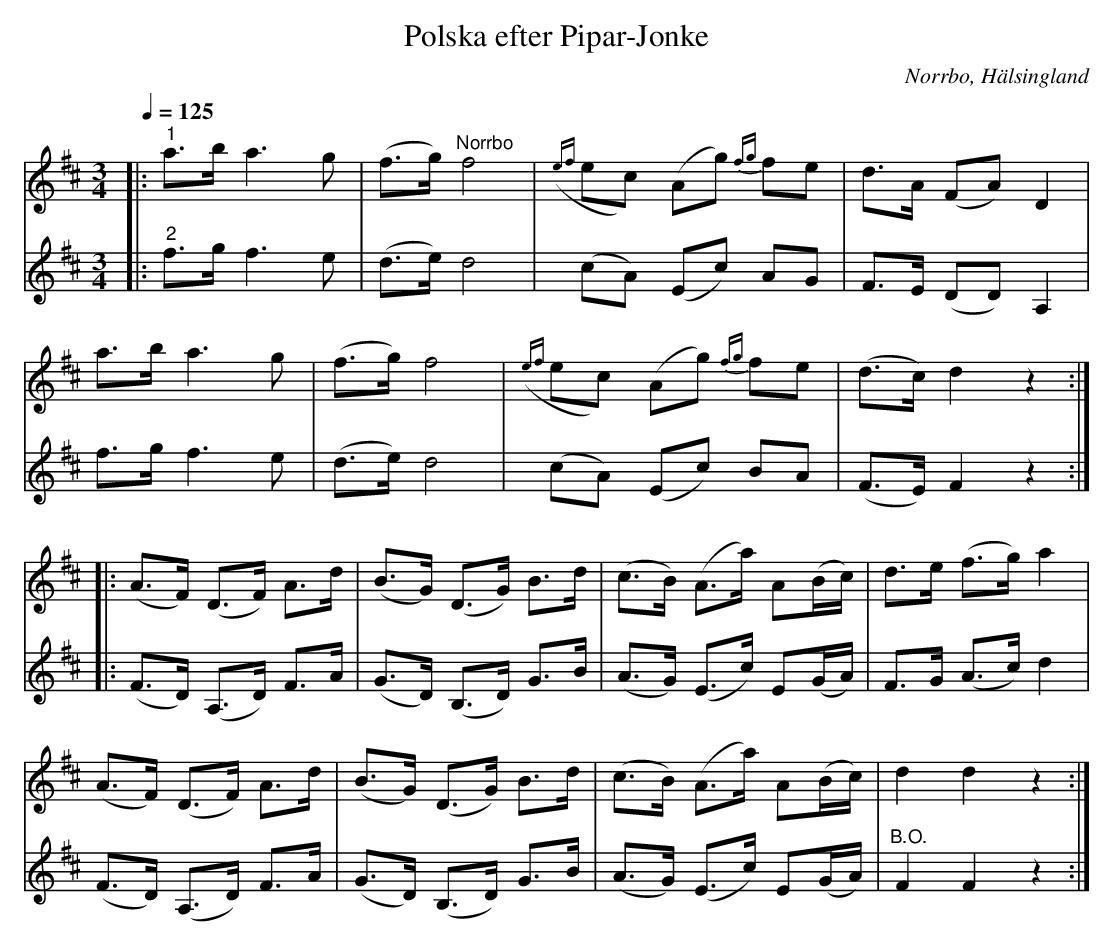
X:1
T:Polska efter Pipar-Jonke
O:Norrbo, Hälsingland
L:1/8
Q:1/4=125
M:3/4
K:D
V:1
|:"^1" a>b a3 g | (f>g)"^Norrbo" f4 |({ef} ec) (Ag){fg} fe | d>A (FA) D2 |
a>b a3 g | (f>g) f4 | ({ef} ec) (Ag){fg} fe | (d>c) d2 z2 ::
(A>F) (D>F) A>d | (B>G) (D>G) B>d | (c>B) (A>a) A(B/c/) | d>e (f>g) a2 |
(A>F) (D>F) A>d | (B>G) (D>G) B>d | (c>B) (A>a) A(B/c/) | d2 d2 z2 :|
V:2
|:"^2" f>g f3 e | (d>e) d4 | (cA) (Ec) AG | F>E (DD) A,2 |
f>g f3 e | (d>e) d4 | (cA) (Ec) BA | (F>E) F2 z2 ::
(F>D) (A,>D) F>A | (G>D) (B,>D) G>B | (A>G) (E>c) E(G/A/) | F>G (A>c) d2 |
(F>D) (A,>D) F>A | (G>D) (B,>D) G>B | (A>G) (E>c) E(G/A/) |"^B.O." F2 F2 z2 :|
